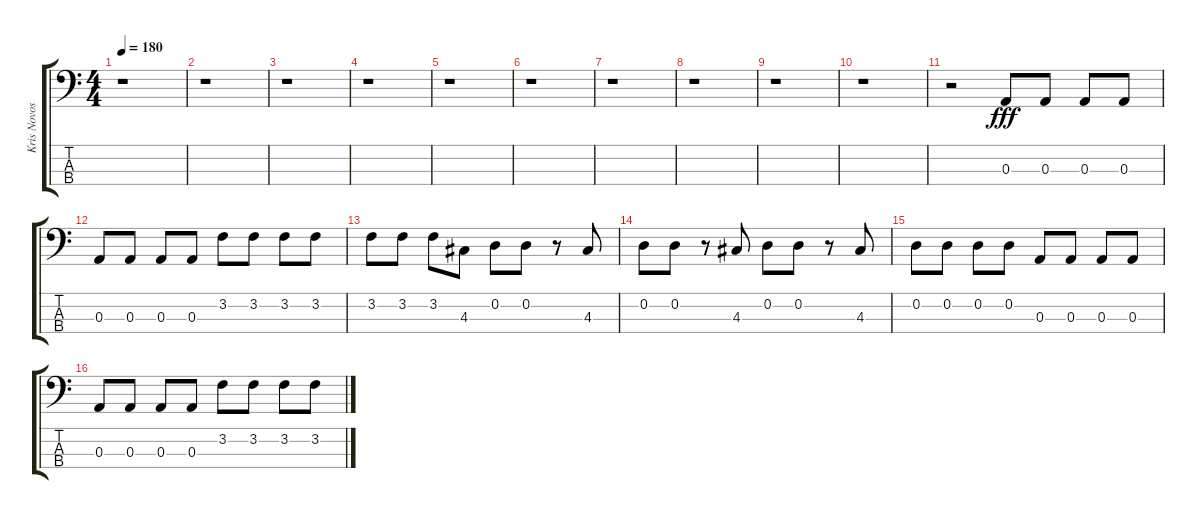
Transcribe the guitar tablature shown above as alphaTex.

\track ("Kris Novoselic - Bass Guitar" "Kris Novos") {instrument electricbasspick}
\staff {score tabs}
\tuning (G2 D2 A1 E1) {hide}
\ts (4 4)
\tempo 180
\clef f4
\ks c
r.1{dy fff instrument electricbasspick} |
r.1 |
r.1 |
r.1 |
r.1 |
r.1 |
r.1 |
r.1 |
r.1 |
r.1 |
r.2 0.3.8 0.3.8 0.3.8 0.3.8 |
0.3.8 0.3.8 0.3.8 0.3.8 3.2.8 3.2.8 3.2.8 3.2.8 |
3.2.8 3.2.8 3.2.8 4.3.8 0.2.8 0.2.8 r.8 4.3.8 |
0.2.8 0.2.8 r.8 4.3.8 0.2.8 0.2.8 r.8 4.3.8 |
0.2.8 0.2.8 0.2.8 0.2.8 0.3.8 0.3.8 0.3.8 0.3.8 |
0.3.8 0.3.8 0.3.8 0.3.8 3.2.8 3.2.8 3.2.8 3.2.8
